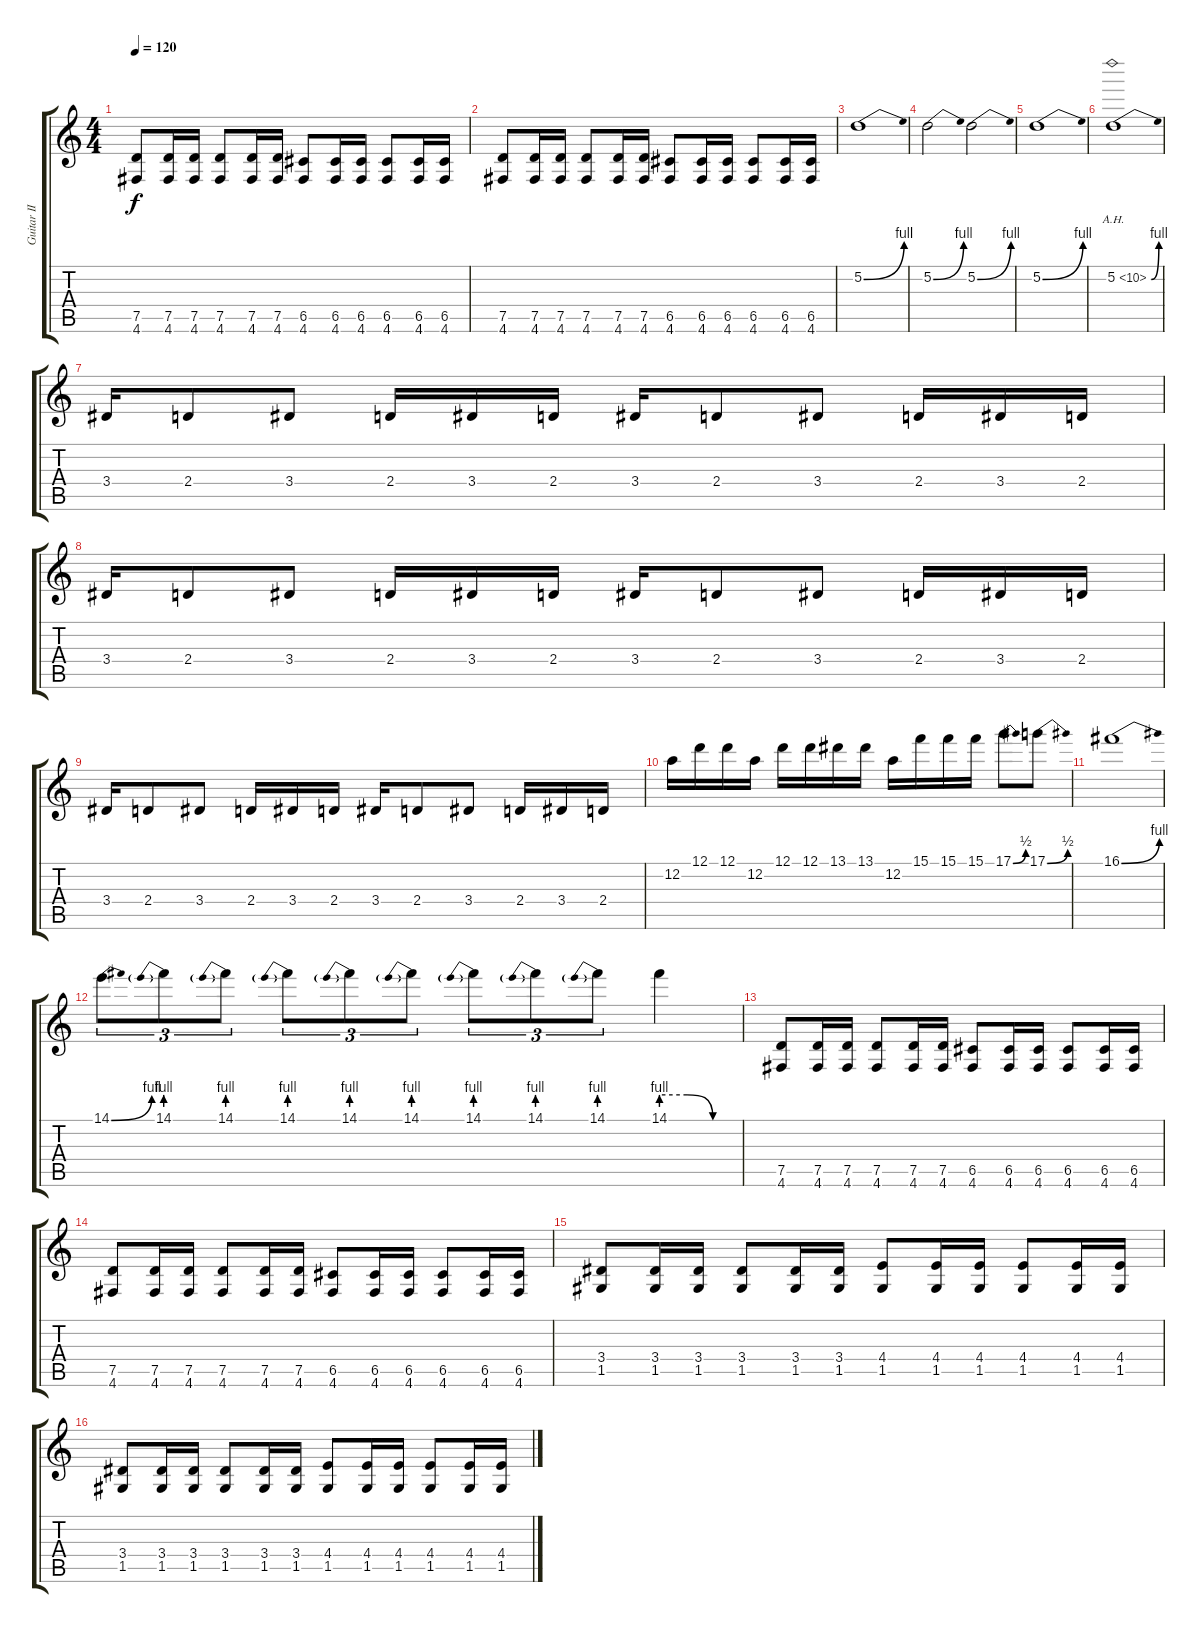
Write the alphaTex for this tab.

\track ("Guitar II" "Guitar II") {instrument distortionguitar}
\staff {score tabs}
\tuning (D4 A3 F3 C3 G2 D2) {hide}
\ts (4 4)
\tempo 120
\clef g2
\ks c
(7.5 4.6).8{dy f} (7.5 4.6).16 (7.5 4.6).16 (7.5 4.6).8 (7.5 4.6).16 (7.5 4.6).16 (6.5 4.6).8 (6.5 4.6).16 (6.5 4.6).16 (6.5 4.6).8 (6.5 4.6).16 (6.5 4.6).16 |
(7.5 4.6).8 (7.5 4.6).16 (7.5 4.6).16 (7.5 4.6).8 (7.5 4.6).16 (7.5 4.6).16 (6.5 4.6).8 (6.5 4.6).16 (6.5 4.6).16 (6.5 4.6).8 (6.5 4.6).16 (6.5 4.6).16 |
5.2{be (bend 0 0 60 4)}.1 |
5.2{be (bend 0 0 60 4)}.2 5.2{be (bend 0 0 60 4)}.2 |
5.2{be (bend 0 0 60 4)}.1 |
5.2{be (bend 0 0 60 4) ah 5}.1 |
3.4.16 2.4.8 3.4.8 2.4.16 3.4.16 2.4.16 3.4.16 2.4.8 3.4.8 2.4.16 3.4.16 2.4.16 |
3.4.16 2.4.8 3.4.8 2.4.16 3.4.16 2.4.16 3.4.16 2.4.8 3.4.8 2.4.16 3.4.16 2.4.16 |
3.4.16 2.4.8 3.4.8 2.4.16 3.4.16 2.4.16 3.4.16 2.4.8 3.4.8 2.4.16 3.4.16 2.4.16 |
12.2.16 12.1.16 12.1.16 12.2.16 12.1.16 12.1.16 13.1.16 13.1.16 12.2.16 15.1.16 15.1.16 15.1.16 17.1{be (bend 0 0 60 2)}.8 17.1{be (bend 0 0 60 2)}.8 |
16.1{be (bend 0 0 60 4)}.1 |
14.1{be (bend 0 0 60 4)}.8{tu (3 2)} 14.1{be (prebend 0 4 60 4)}.8{tu (3 2)} 14.1{be (prebend 0 4 60 4)}.8{tu (3 2)} 14.1{be (prebend 0 4 60 4)}.8{tu (3 2)} 14.1{be (prebend 0 4 60 4)}.8{tu (3 2)} 14.1{be (prebend 0 4 60 4)}.8{tu (3 2)} 14.1{be (prebend 0 4 60 4)}.8{tu (3 2)} 14.1{be (prebend 0 4 60 4)}.8{tu (3 2)} 14.1{be (prebend 0 4 60 4)}.8{tu (3 2)} 14.1{be (custom 0 4 20 4 40 0 60 0)}.4 |
(7.5 4.6).8 (7.5 4.6).16 (7.5 4.6).16 (7.5 4.6).8 (7.5 4.6).16 (7.5 4.6).16 (6.5 4.6).8 (6.5 4.6).16 (6.5 4.6).16 (6.5 4.6).8 (6.5 4.6).16 (6.5 4.6).16 |
(7.5 4.6).8 (7.5 4.6).16 (7.5 4.6).16 (7.5 4.6).8 (7.5 4.6).16 (7.5 4.6).16 (6.5 4.6).8 (6.5 4.6).16 (6.5 4.6).16 (6.5 4.6).8 (6.5 4.6).16 (6.5 4.6).16 |
(3.4 1.5).8 (3.4 1.5).16 (3.4 1.5).16 (3.4 1.5).8 (3.4 1.5).16 (3.4 1.5).16 (4.4 1.5).8 (4.4 1.5).16 (4.4 1.5).16 (4.4 1.5).8 (4.4 1.5).16 (4.4 1.5).16 |
(3.4 1.5).8 (3.4 1.5).16 (3.4 1.5).16 (3.4 1.5).8 (3.4 1.5).16 (3.4 1.5).16 (4.4 1.5).8 (4.4 1.5).16 (4.4 1.5).16 (4.4 1.5).8 (4.4 1.5).16 (4.4 1.5).16
